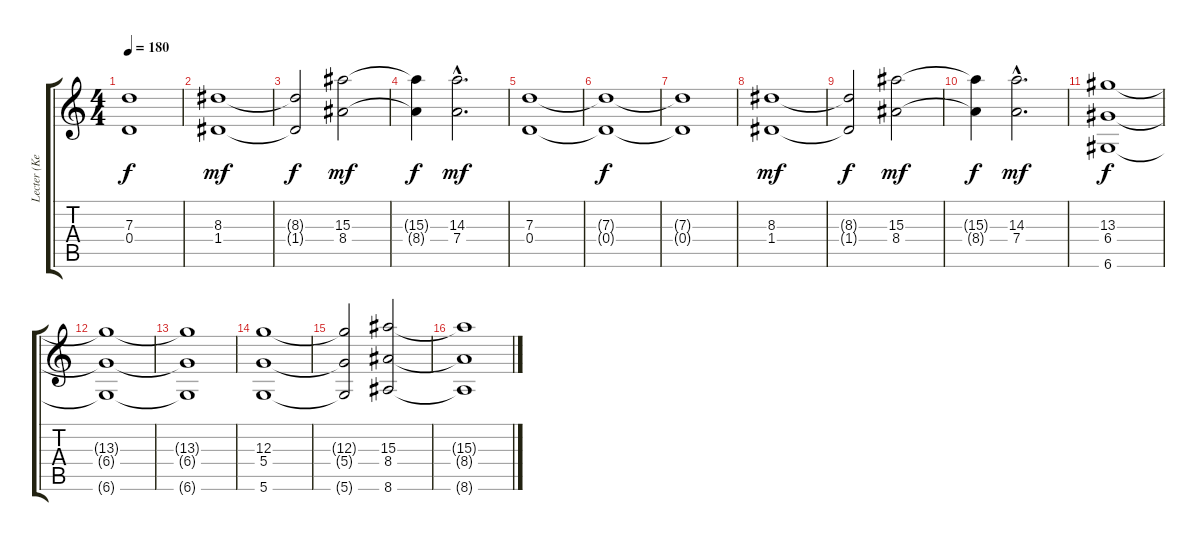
\track ("Lecter (KeybRight)" "Lecter (Ke") {instrument stringensemble1}
\staff {score tabs}
\tuning (E5 B4 G4 D4 A3 D3) {hide}
\ts (4 4)
\tempo 180
\clef g2
\ks c
(7.3{t} 0.4{t}).1{dy f} |
(8.3 1.4).1{dy mf} |
(8.3{t} 1.4{t}).2{dy f} (15.3 8.4).2{dy mf} |
(15.3{t} 8.4{t}).4{dy f} (14.3{hac} 7.4{hac}).2{d dy mf} |
(7.3 0.4).1 |
(7.3{t} 0.4{t}).1{dy f} |
(7.3{t} 0.4{t}).1 |
(8.3 1.4).1{dy mf} |
(8.3{t} 1.4{t}).2{dy f} (15.3 8.4).2{dy mf} |
(15.3{t} 8.4{t}).4{dy f} (14.3{hac} 7.4{hac}).2{d dy mf} |
(13.3 6.4 6.6).1{dy f} |
(13.3{t} 6.4{t} 6.6{t}).1 |
(13.3{t} 6.4{t} 6.6{t}).1 |
(12.3 5.4 5.6).1 |
(12.3{t} 5.4{t} 5.6{t}).2 (15.3 8.4 8.6).2 |
(15.3{t} 8.4{t} 8.6{t}).1
